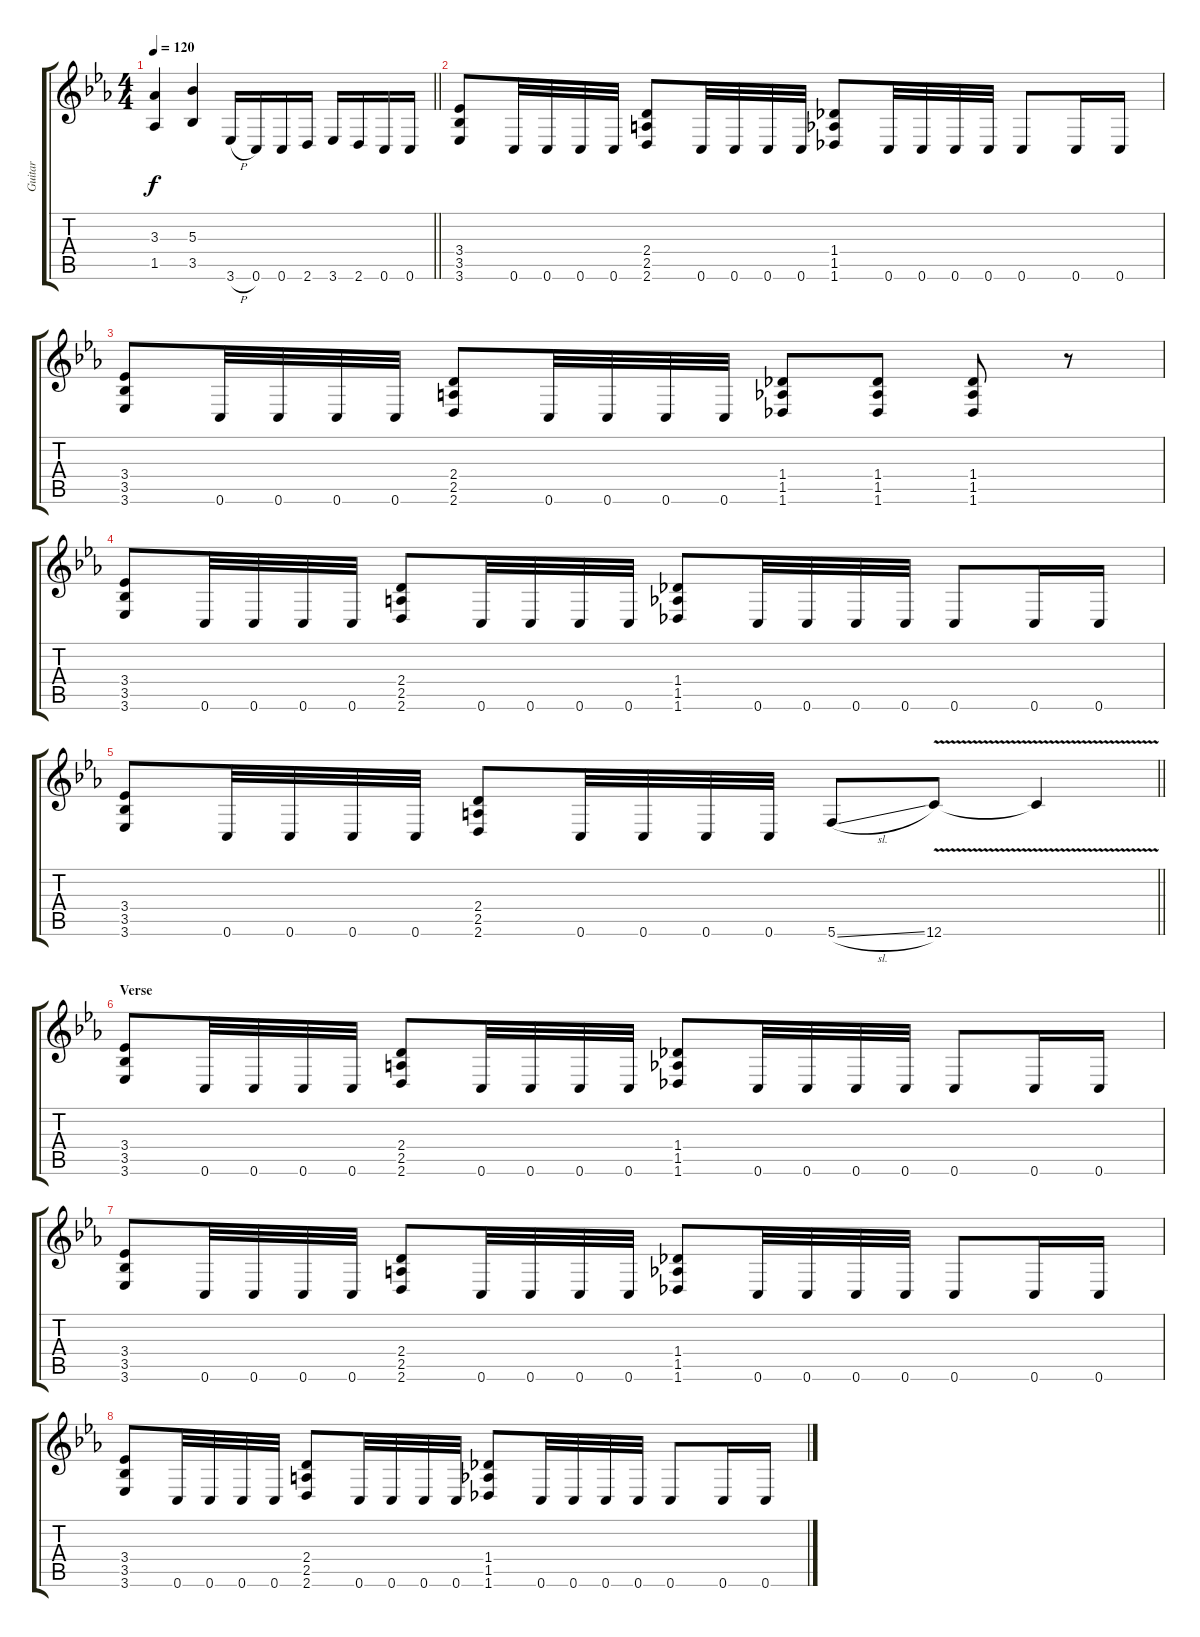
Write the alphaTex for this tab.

\track ("Guitar" "Guitar") {instrument distortionguitar}
\staff {score tabs}
\tuning (D4 A3 F3 C3 G2 C2) {hide}
\ts (4 4)
\tempo 120
\clef g2
\barLineRight lightlight
\ks eb
(3.3 1.5).4{dy f} (5.3 3.5).4 3.6{h}.16 0.6.16 0.6.16 2.6.16 3.6.16 2.6.16 0.6.16 0.6.16 |
\section ("" "")
(3.4 3.5 3.6).8 0.6.32 0.6.32 0.6.32 0.6.32 (2.4 2.5 2.6).8 0.6.32 0.6.32 0.6.32 0.6.32 (1.4 1.5 1.6).8 0.6.32 0.6.32 0.6.32 0.6.32 0.6.8 0.6.16 0.6.16 |
(3.4 3.5 3.6).8 0.6.32 0.6.32 0.6.32 0.6.32 (2.4 2.5 2.6).8 0.6.32 0.6.32 0.6.32 0.6.32 (1.4 1.5 1.6).8 (1.4 1.5 1.6).8 (1.4 1.5 1.6).8 r.8 |
(3.4 3.5 3.6).8 0.6.32 0.6.32 0.6.32 0.6.32 (2.4 2.5 2.6).8 0.6.32 0.6.32 0.6.32 0.6.32 (1.4 1.5 1.6).8 0.6.32 0.6.32 0.6.32 0.6.32 0.6.8 0.6.16 0.6.16 |
\barLineRight lightlight
(3.4 3.5 3.6).8 0.6.32 0.6.32 0.6.32 0.6.32 (2.4 2.5 2.6).8 0.6.32 0.6.32 0.6.32 0.6.32 5.6{sl}.8 12.6{v}.8 12.6{t}.4 |
\section ("" "Verse")
(3.4 3.5 3.6).8 0.6.32 0.6.32 0.6.32 0.6.32 (2.4 2.5 2.6).8 0.6.32 0.6.32 0.6.32 0.6.32 (1.4 1.5 1.6).8 0.6.32 0.6.32 0.6.32 0.6.32 0.6.8 0.6.16 0.6.16 |
(3.4 3.5 3.6).8 0.6.32 0.6.32 0.6.32 0.6.32 (2.4 2.5 2.6).8 0.6.32 0.6.32 0.6.32 0.6.32 (1.4 1.5 1.6).8 0.6.32 0.6.32 0.6.32 0.6.32 0.6.8 0.6.16 0.6.16 |
(3.4 3.5 3.6).8 0.6.32 0.6.32 0.6.32 0.6.32 (2.4 2.5 2.6).8 0.6.32 0.6.32 0.6.32 0.6.32 (1.4 1.5 1.6).8 0.6.32 0.6.32 0.6.32 0.6.32 0.6.8 0.6.16 0.6.16
